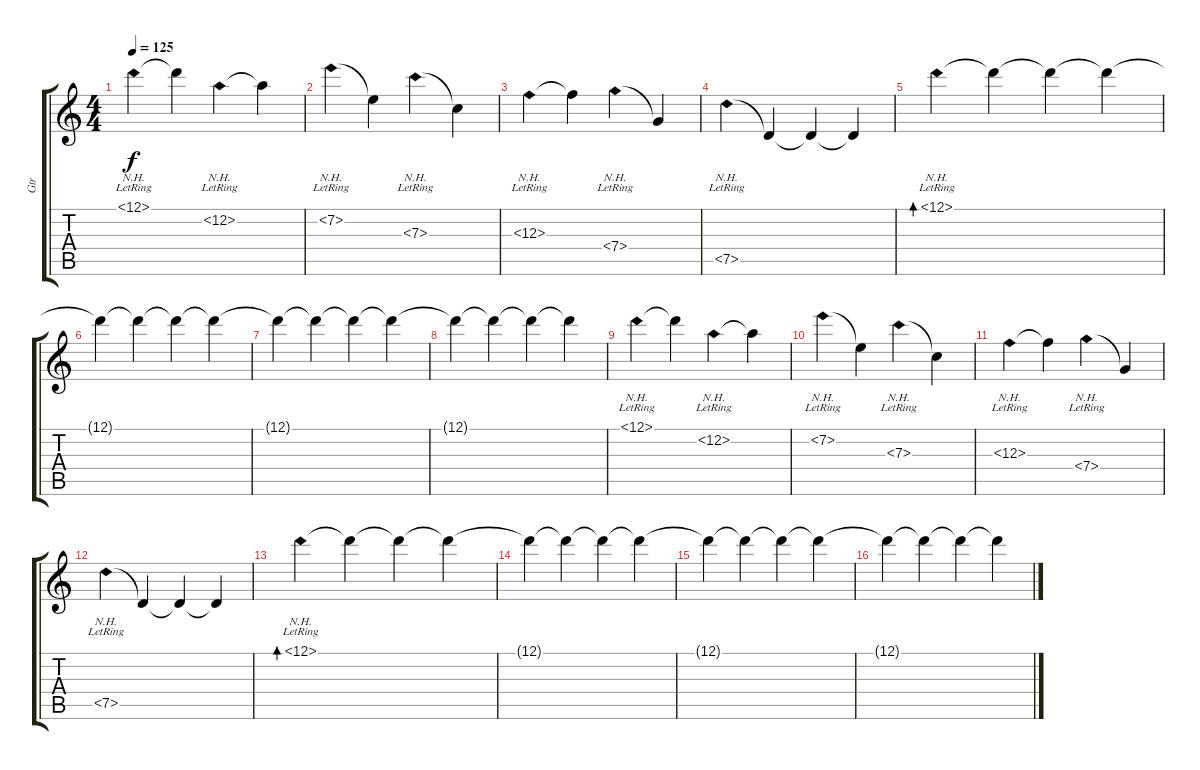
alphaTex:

\track ("Gtr" "Gtr") {instrument electricguitarclean}
\staff {score tabs}
\tuning (D4 A3 F3 C3 G2 D2) {hide}
\ts (4 4)
\tempo 125
\clef g2
\ks c
12.1{nh lr}.4{dy f} 12.1{t}.4 12.2{nh lr}.4 12.2{t}.4 |
7.2{nh lr}.4 7.2{t}.4 7.3{nh lr}.4 7.3{t}.4 |
12.3{nh lr}.4 12.3{t}.4 7.4{nh lr}.4 7.4{t}.4 |
7.5{nh lr}.4 7.5{t}.4 7.5{t}.4 7.5{t}.4 |
12.1{nh lr}.4{bd 240} 12.1{t}.4 12.1{t}.4 12.1{t}.4 |
12.1{t}.4 12.1{t}.4 12.1{t}.4 12.1{t}.4 |
12.1{t}.4 12.1{t}.4 12.1{t}.4 12.1{t}.4 |
12.1{t}.4 12.1{t}.4 12.1{t}.4 12.1{t}.4 |
12.1{nh lr}.4 12.1{t}.4 12.2{nh lr}.4 12.2{t}.4 |
7.2{nh lr}.4 7.2{t}.4 7.3{nh lr}.4 7.3{t}.4 |
12.3{nh lr}.4 12.3{t}.4 7.4{nh lr}.4 7.4{t}.4 |
7.5{nh lr}.4 7.5{t}.4 7.5{t}.4 7.5{t}.4 |
12.1{nh lr}.4{bd 240} 12.1{t}.4 12.1{t}.4 12.1{t}.4 |
12.1{t}.4 12.1{t}.4 12.1{t}.4 12.1{t}.4 |
12.1{t}.4 12.1{t}.4 12.1{t}.4 12.1{t}.4 |
12.1{t}.4 12.1{t}.4 12.1{t}.4 12.1{t}.4
